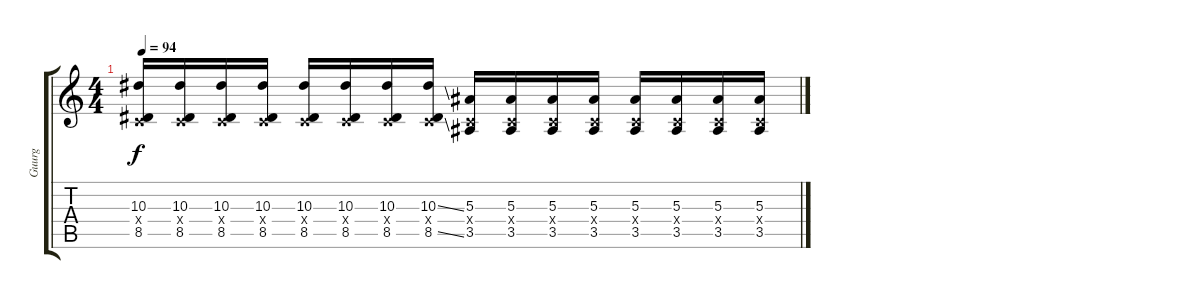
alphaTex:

\track ("Guurg" "Guurg") {instrument distortionguitar}
\staff {score tabs}
\tuning (D4 A3 F3 C3 G2 C2) {hide}
\ts (4 4)
\tempo 94
\clef g2
\ks c
(10.3 0.4{x} 8.5).16{dy f} (10.3 0.4{x} 8.5).16 (10.3 0.4{x} 8.5).16 (10.3 0.4{x} 8.5).16 (10.3 0.4{x} 8.5).16 (10.3 0.4{x} 8.5).16 (10.3 0.4{x} 8.5).16 (10.3{ss} 0.4{x} 8.5{ss}).16 (5.3 0.4{x} 3.5).16 (5.3 0.4{x} 3.5).16 (5.3 0.4{x} 3.5).16 (5.3 0.4{x} 3.5).16 (5.3 0.4{x} 3.5).16 (5.3 0.4{x} 3.5).16 (5.3 0.4{x} 3.5).16 (5.3 0.4{x} 3.5).16
